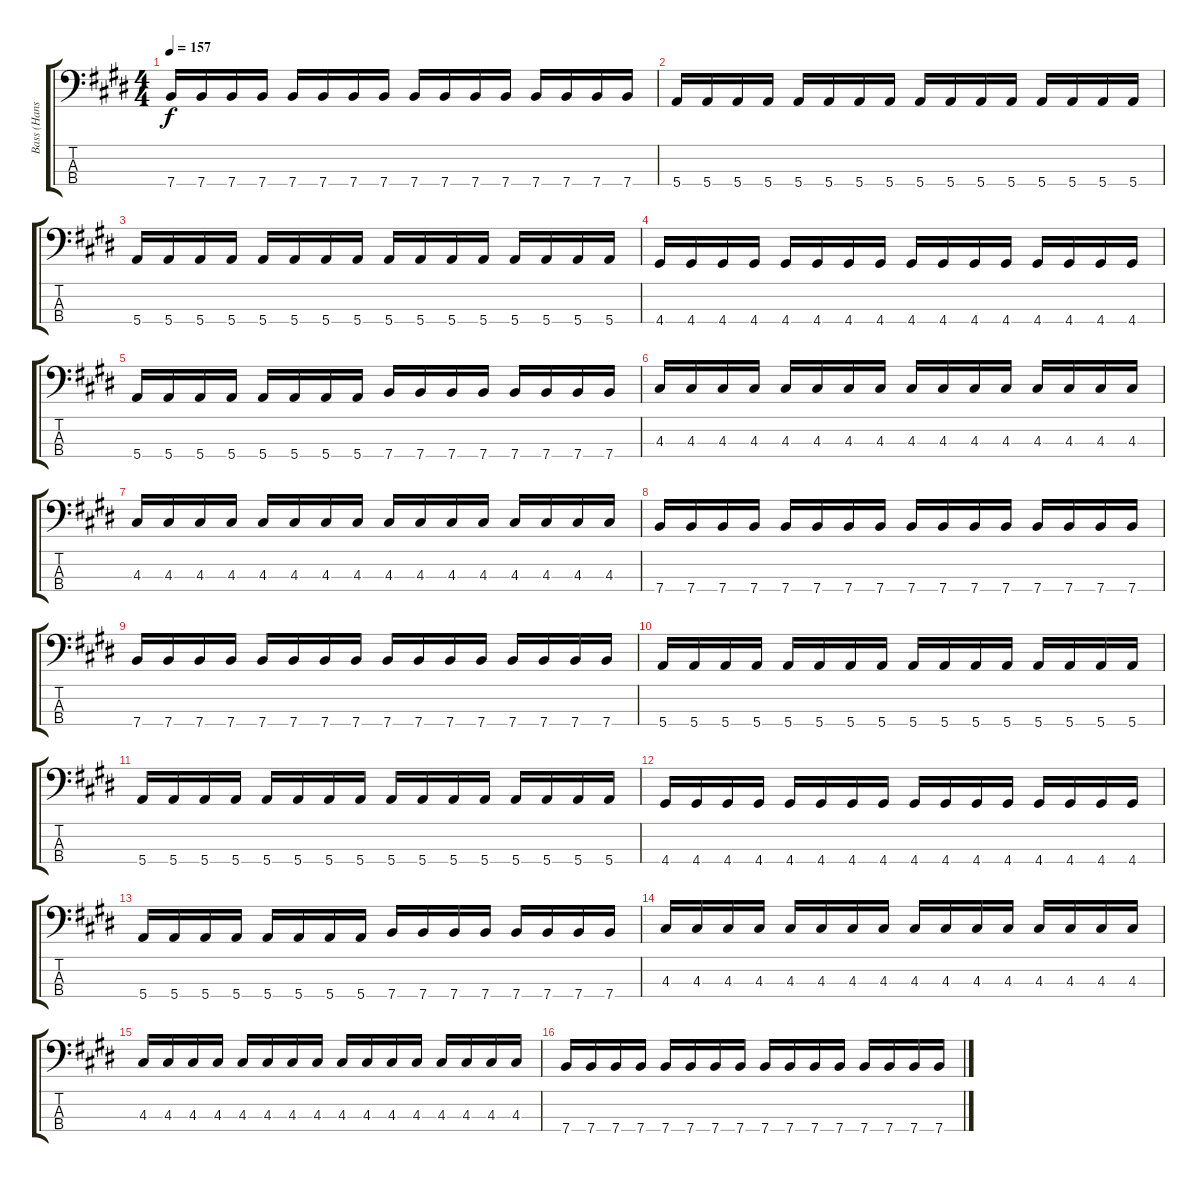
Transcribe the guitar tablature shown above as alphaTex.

\track ("Bass (Hansi Kursch)" "Bass (Hans") {instrument electricbassfinger}
\staff {score tabs}
\tuning (G2 D2 A1 E1) {hide}
\ts (4 4)
\tempo 157
\clef f4
\ks c#minor
7.4.16{dy f} 7.4.16 7.4.16 7.4.16 7.4.16 7.4.16 7.4.16 7.4.16 7.4.16 7.4.16 7.4.16 7.4.16 7.4.16 7.4.16 7.4.16 7.4.16 |
5.4.16 5.4.16 5.4.16 5.4.16 5.4.16 5.4.16 5.4.16 5.4.16 5.4.16 5.4.16 5.4.16 5.4.16 5.4.16 5.4.16 5.4.16 5.4.16 |
5.4.16 5.4.16 5.4.16 5.4.16 5.4.16 5.4.16 5.4.16 5.4.16 5.4.16 5.4.16 5.4.16 5.4.16 5.4.16 5.4.16 5.4.16 5.4.16 |
4.4.16 4.4.16 4.4.16 4.4.16 4.4.16 4.4.16 4.4.16 4.4.16 4.4.16 4.4.16 4.4.16 4.4.16 4.4.16 4.4.16 4.4.16 4.4.16 |
5.4.16 5.4.16 5.4.16 5.4.16 5.4.16 5.4.16 5.4.16 5.4.16 7.4.16 7.4.16 7.4.16 7.4.16 7.4.16 7.4.16 7.4.16 7.4.16 |
4.3.16 4.3.16 4.3.16 4.3.16 4.3.16 4.3.16 4.3.16 4.3.16 4.3.16 4.3.16 4.3.16 4.3.16 4.3.16 4.3.16 4.3.16 4.3.16 |
4.3.16 4.3.16 4.3.16 4.3.16 4.3.16 4.3.16 4.3.16 4.3.16 4.3.16 4.3.16 4.3.16 4.3.16 4.3.16 4.3.16 4.3.16 4.3.16 |
7.4.16 7.4.16 7.4.16 7.4.16 7.4.16 7.4.16 7.4.16 7.4.16 7.4.16 7.4.16 7.4.16 7.4.16 7.4.16 7.4.16 7.4.16 7.4.16 |
7.4.16 7.4.16 7.4.16 7.4.16 7.4.16 7.4.16 7.4.16 7.4.16 7.4.16 7.4.16 7.4.16 7.4.16 7.4.16 7.4.16 7.4.16 7.4.16 |
5.4.16 5.4.16 5.4.16 5.4.16 5.4.16 5.4.16 5.4.16 5.4.16 5.4.16 5.4.16 5.4.16 5.4.16 5.4.16 5.4.16 5.4.16 5.4.16 |
5.4.16 5.4.16 5.4.16 5.4.16 5.4.16 5.4.16 5.4.16 5.4.16 5.4.16 5.4.16 5.4.16 5.4.16 5.4.16 5.4.16 5.4.16 5.4.16 |
4.4.16 4.4.16 4.4.16 4.4.16 4.4.16 4.4.16 4.4.16 4.4.16 4.4.16 4.4.16 4.4.16 4.4.16 4.4.16 4.4.16 4.4.16 4.4.16 |
5.4.16 5.4.16 5.4.16 5.4.16 5.4.16 5.4.16 5.4.16 5.4.16 7.4.16 7.4.16 7.4.16 7.4.16 7.4.16 7.4.16 7.4.16 7.4.16 |
4.3.16 4.3.16 4.3.16 4.3.16 4.3.16 4.3.16 4.3.16 4.3.16 4.3.16 4.3.16 4.3.16 4.3.16 4.3.16 4.3.16 4.3.16 4.3.16 |
4.3.16 4.3.16 4.3.16 4.3.16 4.3.16 4.3.16 4.3.16 4.3.16 4.3.16 4.3.16 4.3.16 4.3.16 4.3.16 4.3.16 4.3.16 4.3.16 |
7.4.16 7.4.16 7.4.16 7.4.16 7.4.16 7.4.16 7.4.16 7.4.16 7.4.16 7.4.16 7.4.16 7.4.16 7.4.16 7.4.16 7.4.16 7.4.16
